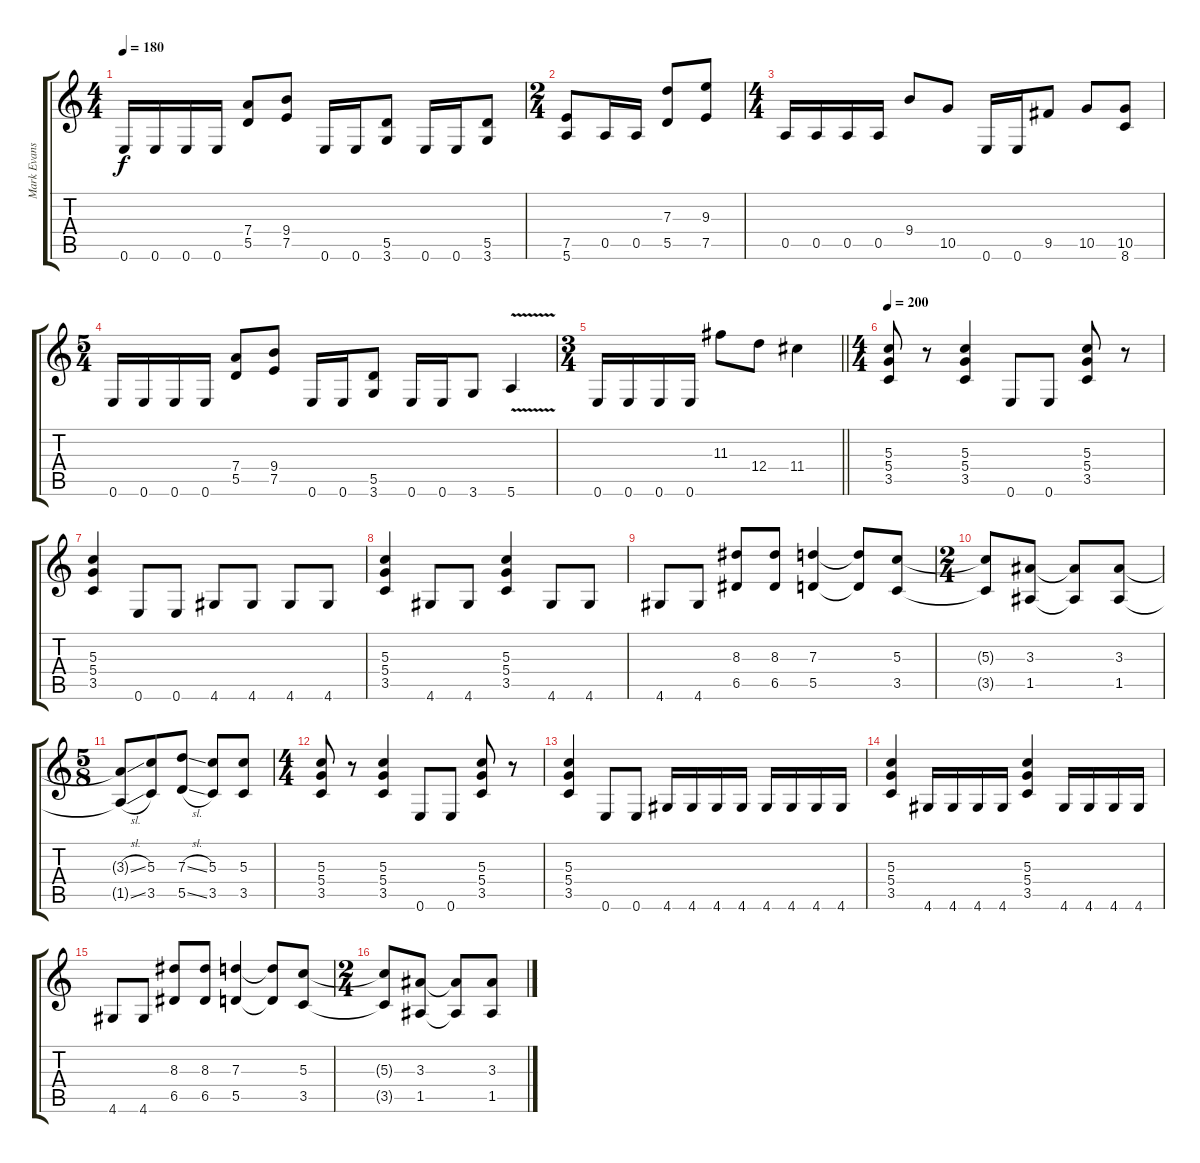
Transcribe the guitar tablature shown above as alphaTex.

\track ("Mark Evans" "Mark Evans") {instrument overdrivenguitar}
\staff {score tabs}
\tuning (E4 B3 G3 D3 A2 E2) {hide}
\ts (4 4)
\tempo 180
\clef g2
\ks c
0.6.16{dy f} 0.6.16 0.6.16 0.6.16 (7.4 5.5).8 (9.4 7.5).8 0.6.16 0.6.16 (5.5 3.6).8 0.6.16 0.6.16 (5.5 3.6).8 |
\ts (2 4)
(7.5 5.6).8 0.5.16 0.5.16 (7.3 5.5).8 (9.3 7.5).8 |
\ts (4 4)
0.5.16 0.5.16 0.5.16 0.5.16 9.4.8 10.5.8 0.6.16 0.6.16 9.5.8 10.5.8 (10.5 8.6).8 |
\ts (5 4)
0.6.16 0.6.16 0.6.16 0.6.16 (7.4 5.5).8 (9.4 7.5).8 0.6.16 0.6.16 (5.5 3.6).8 0.6.16 0.6.16 3.6.8 5.6{v}.4 |
\ts (3 4)
\barLineRight lightlight
0.6.16 0.6.16 0.6.16 0.6.16 11.3.8 12.4.8 11.4.4 |
\ts (4 4)
\tempo 200
(5.3 5.4 3.5).8 r.8 (5.3 5.4 3.5).4 0.6.8 0.6.8 (5.3 5.4 3.5).8 r.8 |
(5.3 5.4 3.5).4 0.6.8 0.6.8 4.6.8 4.6.8 4.6.8 4.6.8 |
(5.3 5.4 3.5).4 4.6.8 4.6.8 (5.3 5.4 3.5).4 4.6.8 4.6.8 |
4.6.8 4.6.8 (8.3 6.5).8 (8.3 6.5).8 (7.3 5.5).4 (7.3{t} 5.5{t}).8 (5.3 3.5).8 |
\ts (2 4)
(5.3{t} 3.5{t}).8 (3.3 1.5).8 (3.3{t} 1.5{t}).8 (3.3 1.5).8 |
\ts (5 8)
(3.3{sl t} 1.5{sl t}).8 (5.3 3.5).8 (7.3{sl} 5.5{sl}).8 (5.3 3.5).8 (5.3 3.5).8 |
\ts (4 4)
(5.3 5.4 3.5).8 r.8 (5.3 5.4 3.5).4 0.6.8 0.6.8 (5.3 5.4 3.5).8 r.8 |
(5.3 5.4 3.5).4 0.6.8 0.6.8 4.6.16 4.6.16 4.6.16 4.6.16 4.6.16 4.6.16 4.6.16 4.6.16 |
(5.3 5.4 3.5).4 4.6.16 4.6.16 4.6.16 4.6.16 (5.3 5.4 3.5).4 4.6.16 4.6.16 4.6.16 4.6.16 |
4.6.8 4.6.8 (8.3 6.5).8 (8.3 6.5).8 (7.3 5.5).4 (7.3{t} 5.5{t}).8 (5.3 3.5).8 |
\ts (2 4)
(5.3{t} 3.5{t}).8 (3.3 1.5).8 (3.3{t} 1.5{t}).8 (3.3 1.5).8
